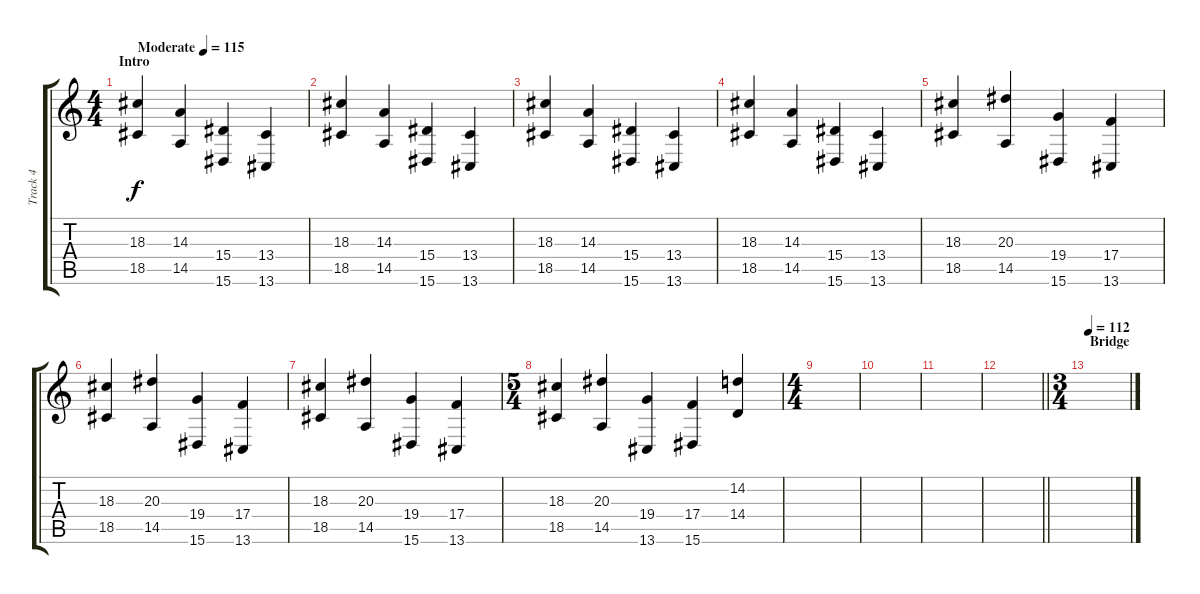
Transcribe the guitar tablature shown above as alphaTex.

\track ("Track 4" "Track 4") {instrument stringensemble1}
\staff {score tabs}
\tuning (E4 C4 G3 C3 G2 C2) {hide}
\ts (4 4)
\section ("" "Intro")
\tempo (115 "Moderate")
\clef g2
\ks c
(18.3 18.5).4{dy f instrument stringensemble1} (14.3 14.5).4 (15.4 15.6).4 (13.4 13.6).4 |
(18.3 18.5).4 (14.3 14.5).4 (15.4 15.6).4 (13.4 13.6).4 |
(18.3 18.5).4 (14.3 14.5).4 (15.4 15.6).4 (13.4 13.6).4 |
(18.3 18.5).4 (14.3 14.5).4 (15.4 15.6).4 (13.4 13.6).4 |
(18.3 18.5).4 (20.3 14.5).4 (19.4 15.6).4 (17.4 13.6).4 |
(18.3 18.5).4 (20.3 14.5).4 (19.4 15.6).4 (17.4 13.6).4 |
(18.3 18.5).4 (20.3 14.5).4 (19.4 15.6).4 (17.4 13.6).4 |
\ts (5 4)
(18.3 18.5).4 (20.3 14.5).4 (19.4 13.6).4 (17.4 15.6).4 (14.2 14.4).4 |
\ts (4 4)
|
|
|
\barLineRight lightlight
|
\ts (3 4)
\section ("" "Bridge")
\tempo 112
